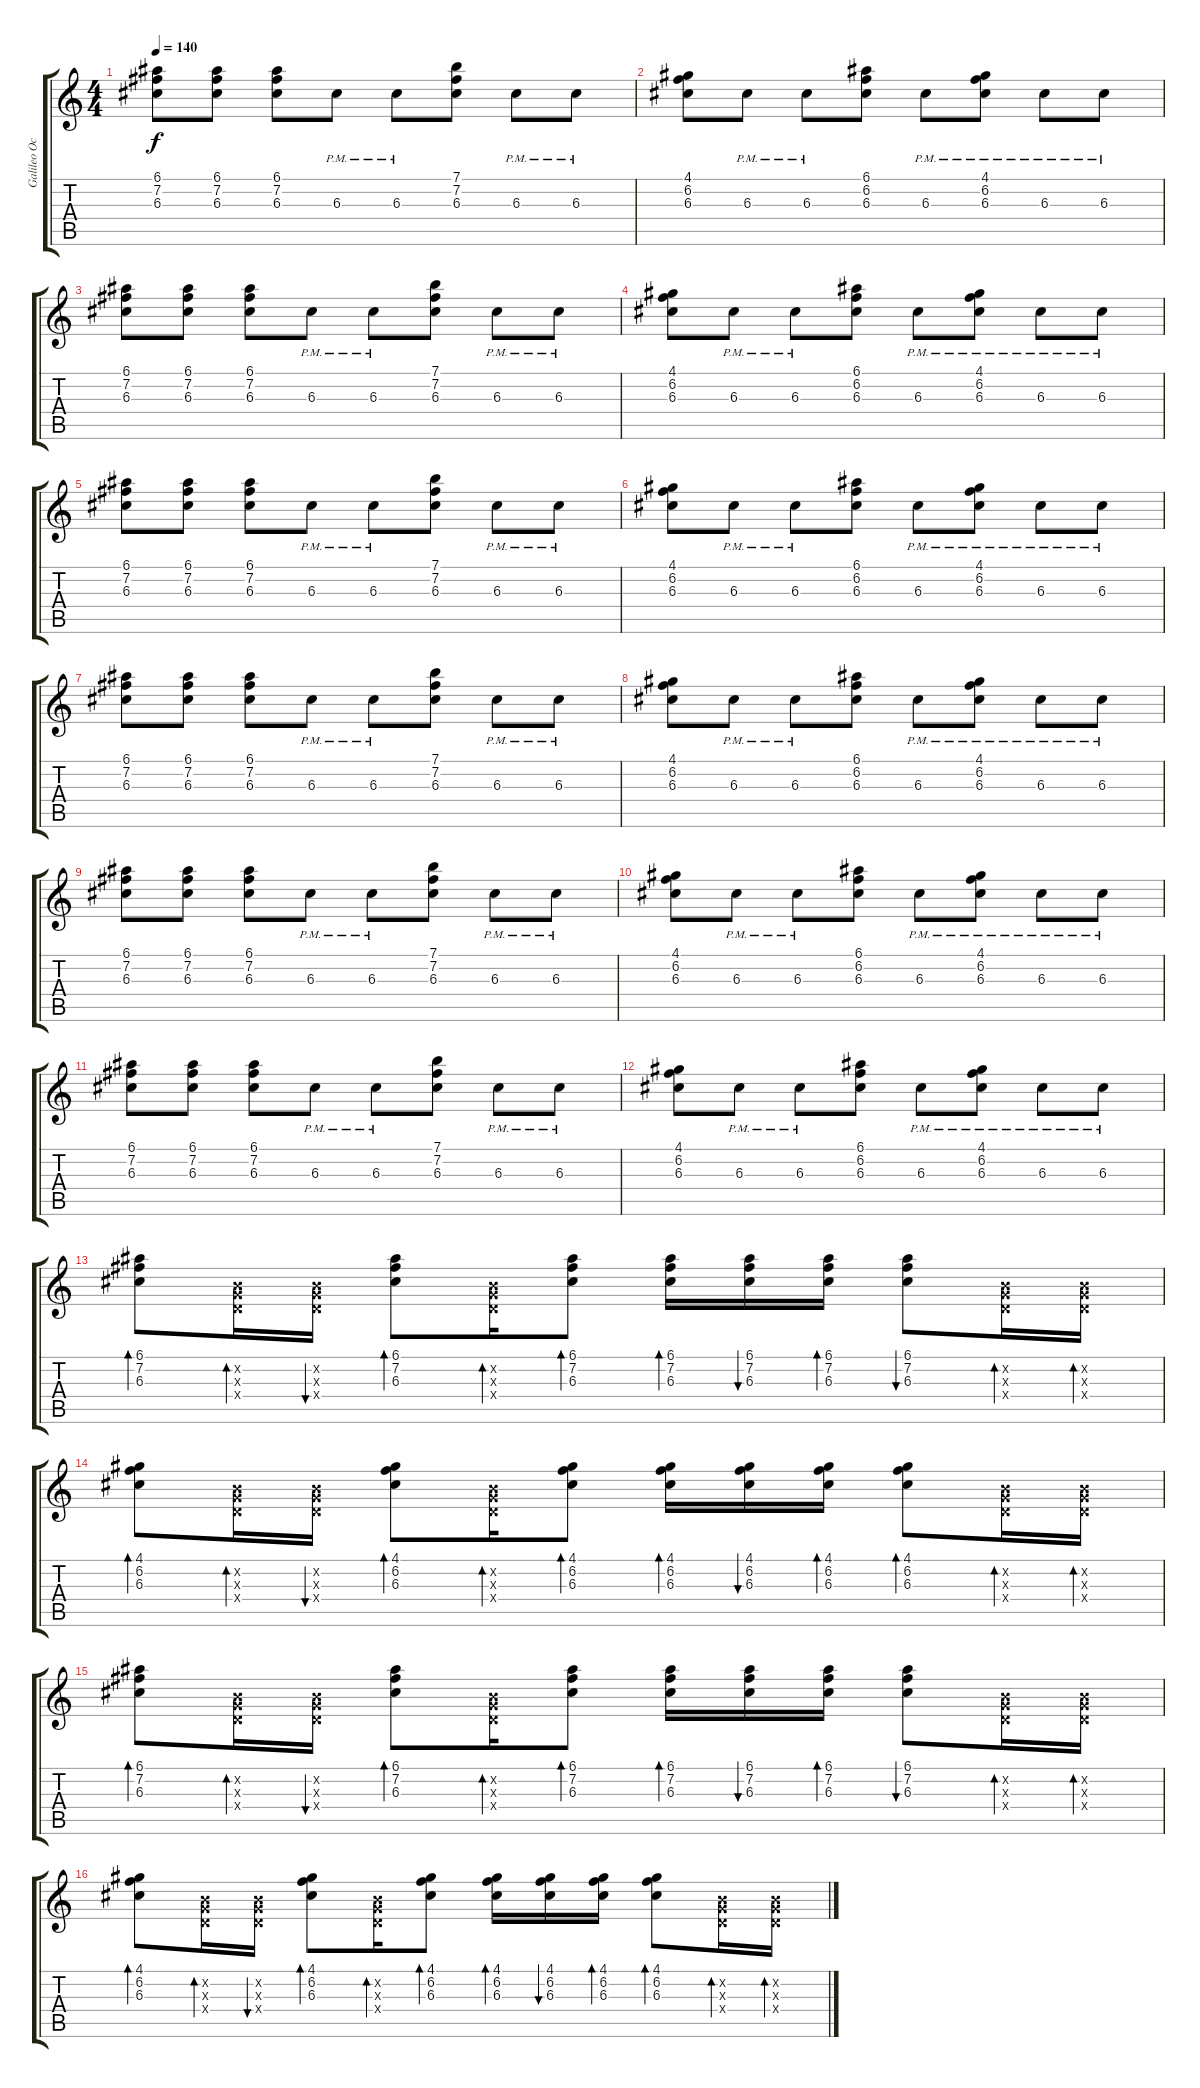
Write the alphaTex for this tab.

\track ("Galileo Ochoa" "Galileo Oc") {instrument overdrivenguitar}
\staff {score tabs}
\tuning (E4 B3 G3 D3 A2 E2) {hide}
\ts (4 4)
\tempo 140
\clef g2
\ks c
(6.1 7.2 6.3).8{dy f} (6.1 7.2 6.3).8 (6.1 7.2 6.3).8 6.3{pm}.8 6.3{pm}.8 (7.1 7.2 6.3).8 6.3{pm}.8 6.3{pm}.8 |
(4.1 6.2 6.3).8 6.3{pm}.8 6.3{pm}.8 (6.1 6.2 6.3).8 6.3{pm}.8 (4.1 6.2 6.3{pm}).8 6.3{pm}.8 6.3{pm}.8 |
(6.1 7.2 6.3).8 (6.1 7.2 6.3).8 (6.1 7.2 6.3).8 6.3{pm}.8 6.3{pm}.8 (7.1 7.2 6.3).8 6.3{pm}.8 6.3{pm}.8 |
(4.1 6.2 6.3).8 6.3{pm}.8 6.3{pm}.8 (6.1 6.2 6.3).8 6.3{pm}.8 (4.1 6.2 6.3{pm}).8 6.3{pm}.8 6.3{pm}.8 |
(6.1 7.2 6.3).8 (6.1 7.2 6.3).8 (6.1 7.2 6.3).8 6.3{pm}.8 6.3{pm}.8 (7.1 7.2 6.3).8 6.3{pm}.8 6.3{pm}.8 |
(4.1 6.2 6.3).8 6.3{pm}.8 6.3{pm}.8 (6.1 6.2 6.3).8 6.3{pm}.8 (4.1 6.2 6.3{pm}).8 6.3{pm}.8 6.3{pm}.8 |
(6.1 7.2 6.3).8 (6.1 7.2 6.3).8 (6.1 7.2 6.3).8 6.3{pm}.8 6.3{pm}.8 (7.1 7.2 6.3).8 6.3{pm}.8 6.3{pm}.8 |
(4.1 6.2 6.3).8 6.3{pm}.8 6.3{pm}.8 (6.1 6.2 6.3).8 6.3{pm}.8 (4.1 6.2 6.3{pm}).8 6.3{pm}.8 6.3{pm}.8 |
(6.1 7.2 6.3).8 (6.1 7.2 6.3).8 (6.1 7.2 6.3).8 6.3{pm}.8 6.3{pm}.8 (7.1 7.2 6.3).8 6.3{pm}.8 6.3{pm}.8 |
(4.1 6.2 6.3).8 6.3{pm}.8 6.3{pm}.8 (6.1 6.2 6.3).8 6.3{pm}.8 (4.1 6.2 6.3{pm}).8 6.3{pm}.8 6.3{pm}.8 |
(6.1 7.2 6.3).8 (6.1 7.2 6.3).8 (6.1 7.2 6.3).8 6.3{pm}.8 6.3{pm}.8 (7.1 7.2 6.3).8 6.3{pm}.8 6.3{pm}.8 |
(4.1 6.2 6.3).8 6.3{pm}.8 6.3{pm}.8 (6.1 6.2 6.3).8 6.3{pm}.8 (4.1 6.2 6.3{pm}).8 6.3{pm}.8 6.3{pm}.8 |
(6.1 7.2 6.3).8{bd 60} (0.2{x} 0.3{x} 0.4{x}).16{bd 60} (0.2{x} 0.3{x} 0.4{x}).16{bu 60} (6.1 7.2 6.3).8{bd 60} (0.2{x} 0.3{x} 0.4{x}).16{bd 60} (6.1 7.2 6.3).8{bd 60} (6.1 7.2 6.3).16{bd 60} (6.1 7.2 6.3).16{bu 60} (6.1 7.2 6.3).16{bd 60} (6.1 7.2 6.3).8{bu 60} (0.2{x} 0.3{x} 0.4{x}).16{bd 60} (0.2{x} 0.3{x} 0.4{x}).16{bd 60} |
(4.1 6.2 6.3).8{bd 60} (0.2{x} 0.3{x} 0.4{x}).16{bd 60} (0.2{x} 0.3{x} 0.4{x}).16{bu 60} (4.1 6.2 6.3).8{bd 60} (0.2{x} 0.3{x} 0.4{x}).16{bd 60} (4.1 6.2 6.3).8{bd 60} (4.1 6.2 6.3).16{bd 60} (4.1 6.2 6.3).16{bu 60} (4.1 6.2 6.3).16{bd 60} (4.1 6.2 6.3).8{bd 60} (0.2{x} 0.3{x} 0.4{x}).16{bd 60} (0.2{x} 0.3{x} 0.4{x}).16{bd 60} |
(6.1 7.2 6.3).8{bd 60} (0.2{x} 0.3{x} 0.4{x}).16{bd 60} (0.2{x} 0.3{x} 0.4{x}).16{bu 60} (6.1 7.2 6.3).8{bd 60} (0.2{x} 0.3{x} 0.4{x}).16{bd 60} (6.1 7.2 6.3).8{bd 60} (6.1 7.2 6.3).16{bd 60} (6.1 7.2 6.3).16{bu 60} (6.1 7.2 6.3).16{bd 60} (6.1 7.2 6.3).8{bu 60} (0.2{x} 0.3{x} 0.4{x}).16{bd 60} (0.2{x} 0.3{x} 0.4{x}).16{bd 60} |
(4.1 6.2 6.3).8{bd 60} (0.2{x} 0.3{x} 0.4{x}).16{bd 60} (0.2{x} 0.3{x} 0.4{x}).16{bu 60} (4.1 6.2 6.3).8{bd 60} (0.2{x} 0.3{x} 0.4{x}).16{bd 60} (4.1 6.2 6.3).8{bd 60} (4.1 6.2 6.3).16{bd 60} (4.1 6.2 6.3).16{bu 60} (4.1 6.2 6.3).16{bd 60} (4.1 6.2 6.3).8{bd 60} (0.2{x} 0.3{x} 0.4{x}).16{bd 60} (0.2{x} 0.3{x} 0.4{x}).16{bd 60}
